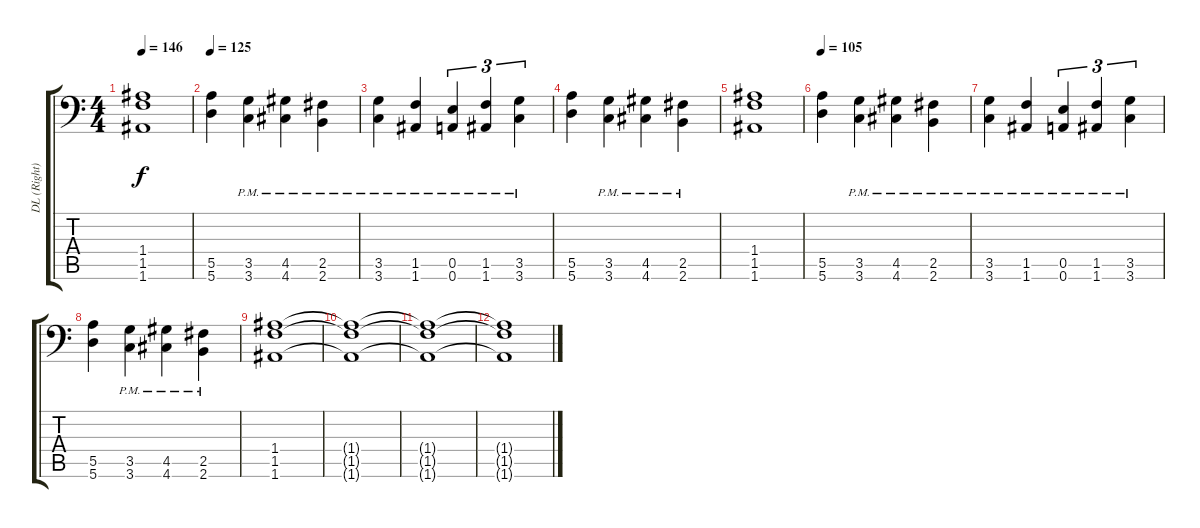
\track ("DL (Right)" "DL (Right)") {instrument distortionguitar}
\staff {score tabs}
\tuning (B3 Gb3 D3 A2 E2 A1) {hide}
\ts (4 4)
\tempo 146
\clef f4
\ks c
(1.4 1.5 1.6).1{dy f} |
\tempo 125
(5.5 5.6).4 (3.5{pm} 3.6{pm}).4 (4.5{pm} 4.6{pm}).4 (2.5{pm} 2.6{pm}).4 |
(3.5{pm} 3.6{pm}).4 (1.5{pm} 1.6{pm}).4 (0.5{pm} 0.6{pm}).4{tu (3 2)} (1.5{pm} 1.6{pm}).4{tu (3 2)} (3.5{pm} 3.6{pm}).4{tu (3 2)} |
(5.5 5.6).4 (3.5{pm} 3.6{pm}).4 (4.5{pm} 4.6{pm}).4 (2.5{pm} 2.6{pm}).4 |
(1.4 1.5 1.6).1 |
\tempo 105
(5.5 5.6).4 (3.5{pm} 3.6{pm}).4 (4.5{pm} 4.6{pm}).4 (2.5{pm} 2.6{pm}).4 |
(3.5{pm} 3.6{pm}).4 (1.5{pm} 1.6{pm}).4 (0.5{pm} 0.6{pm}).4{tu (3 2)} (1.5{pm} 1.6{pm}).4{tu (3 2)} (3.5{pm} 3.6{pm}).4{tu (3 2)} |
(5.5 5.6).4 (3.5{pm} 3.6{pm}).4 (4.5{pm} 4.6{pm}).4 (2.5{pm} 2.6{pm}).4 |
(1.4 1.5 1.6).1 |
(1.4{t} 1.5{t} 1.6{t}).1 |
(1.4{t} 1.5{t} 1.6{t}).1 |
(1.4{t} 1.5{t} 1.6{t}).1
